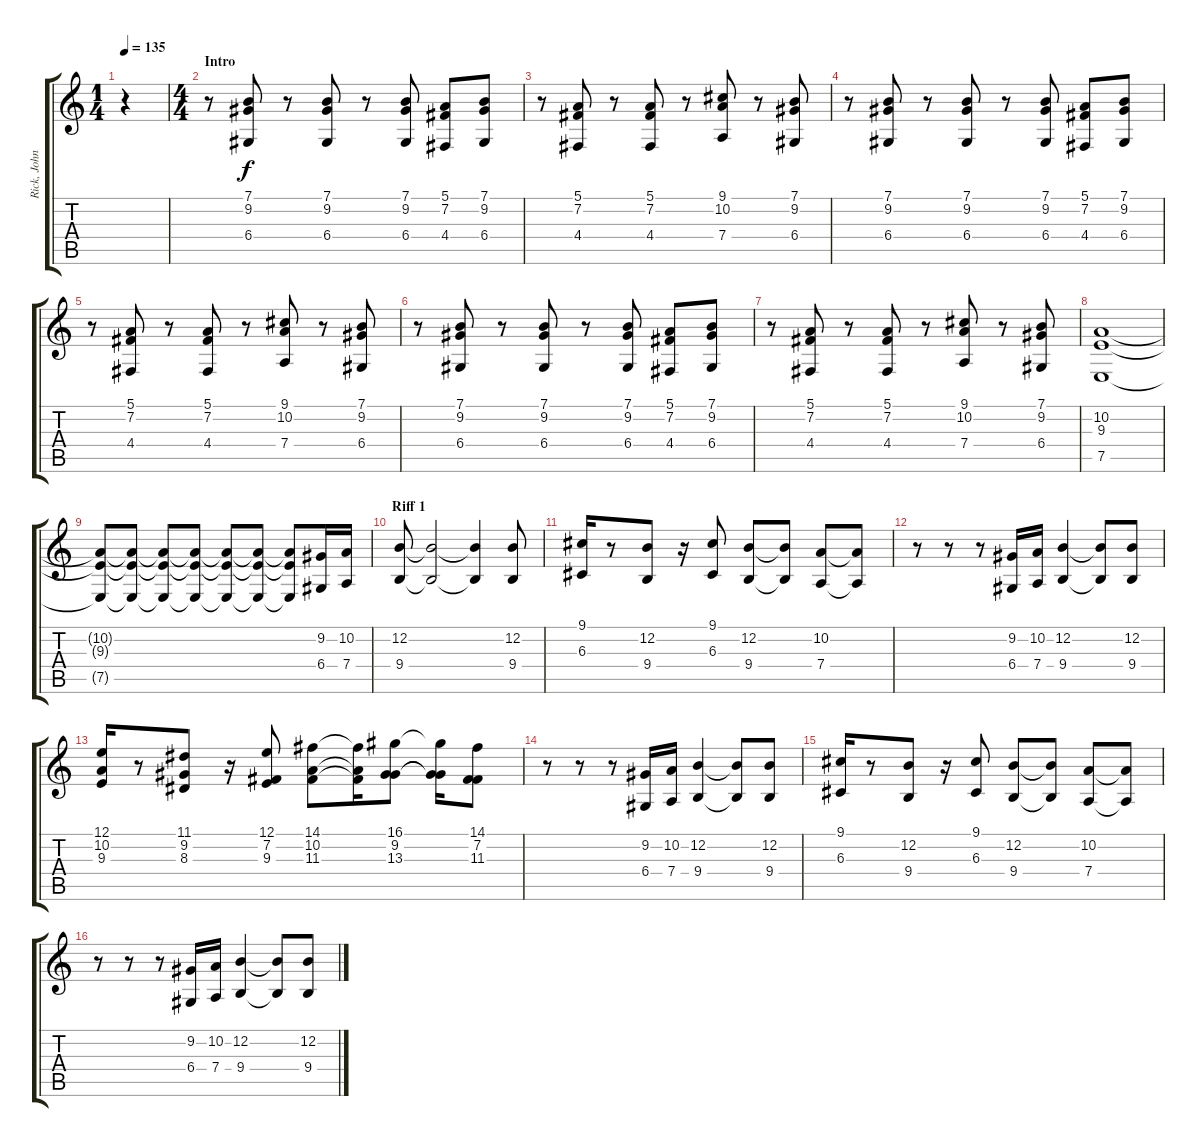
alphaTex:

\track ("Rick, John, Jeremy (Sax, Trombone, Trump" "Rick, John") {instrument altosax}
\staff {score tabs}
\tuning (E4 B3 G3 D3 A2 E2) {hide}
\ts (1 4)
\tempo 135
\clef g2
\ks c
r.4{dy f instrument altosax} |
\ts (4 4)
\section ("" "Intro")
r.8 (7.1 9.2 6.4).8 r.8 (7.1 9.2 6.4).8 r.8 (7.1 9.2 6.4).8 (5.1 7.2 4.4).8 (7.1 9.2 6.4).8 |
r.8 (5.1 7.2 4.4).8 r.8 (5.1 7.2 4.4).8 r.8 (9.1 10.2 7.4).8 r.8 (7.1 9.2 6.4).8 |
r.8 (7.1 9.2 6.4).8 r.8 (7.1 9.2 6.4).8 r.8 (7.1 9.2 6.4).8 (5.1 7.2 4.4).8 (7.1 9.2 6.4).8 |
r.8 (5.1 7.2 4.4).8 r.8 (5.1 7.2 4.4).8 r.8 (9.1 10.2 7.4).8 r.8 (7.1 9.2 6.4).8 |
r.8 (7.1 9.2 6.4).8 r.8 (7.1 9.2 6.4).8 r.8 (7.1 9.2 6.4).8 (5.1 7.2 4.4).8 (7.1 9.2 6.4).8 |
r.8 (5.1 7.2 4.4).8 r.8 (5.1 7.2 4.4).8 r.8 (9.1 10.2 7.4).8 r.8 (7.1 9.2 6.4).8 |
(10.2 9.3 7.5).1 |
(10.2{t} 9.3{t} 7.5{t}).8 (10.2{t} 9.3{t} 7.5{t}).8 (10.2{t} 9.3{t} 7.5{t}).8 (10.2{t} 9.3{t} 7.5{t}).8 (10.2{t} 9.3{t} 7.5{t}).8 (10.2{t} 9.3{t} 7.5{t}).8 (10.2{t} 9.3{t} 7.5{t}).8 (9.2 6.4).16 (10.2 7.4).16 |
\section ("" "Riff 1")
(12.2 9.4).8 (12.2{t} 9.4{t}).2 (12.2{t} 9.4{t}).4 (12.2 9.4).8 |
(9.1 6.3).16 r.8 (12.2 9.4).8 r.16 (9.1 6.3).8 (12.2 9.4).8 (12.2{t} 9.4{t}).8 (10.2 7.4).8 (10.2{t} 7.4{t}).8 |
r.8 r.8 r.8 (9.2 6.4).16 (10.2 7.4).16 (12.2 9.4).4 (12.2{t} 9.4{t}).8 (12.2 9.4).8 |
(12.1 10.2 9.3).16 r.8 (11.1 9.2 8.3).8 r.16 (12.1 7.2 9.3).8 (14.1 10.2 11.3).8 (14.1{t} 10.2{t} 11.3{t}).16 (16.1 9.2 13.3).8 (16.1{t} 9.2{t} 13.3{t}).16 (14.1 7.2 11.3).8 |
r.8 r.8 r.8 (9.2 6.4).16 (10.2 7.4).16 (12.2 9.4).4 (12.2{t} 9.4{t}).8 (12.2 9.4).8 |
(9.1 6.3).16 r.8 (12.2 9.4).8 r.16 (9.1 6.3).8 (12.2 9.4).8 (12.2{t} 9.4{t}).8 (10.2 7.4).8 (10.2{t} 7.4{t}).8 |
r.8 r.8 r.8 (9.2 6.4).16 (10.2 7.4).16 (12.2 9.4).4 (12.2{t} 9.4{t}).8 (12.2 9.4).8
